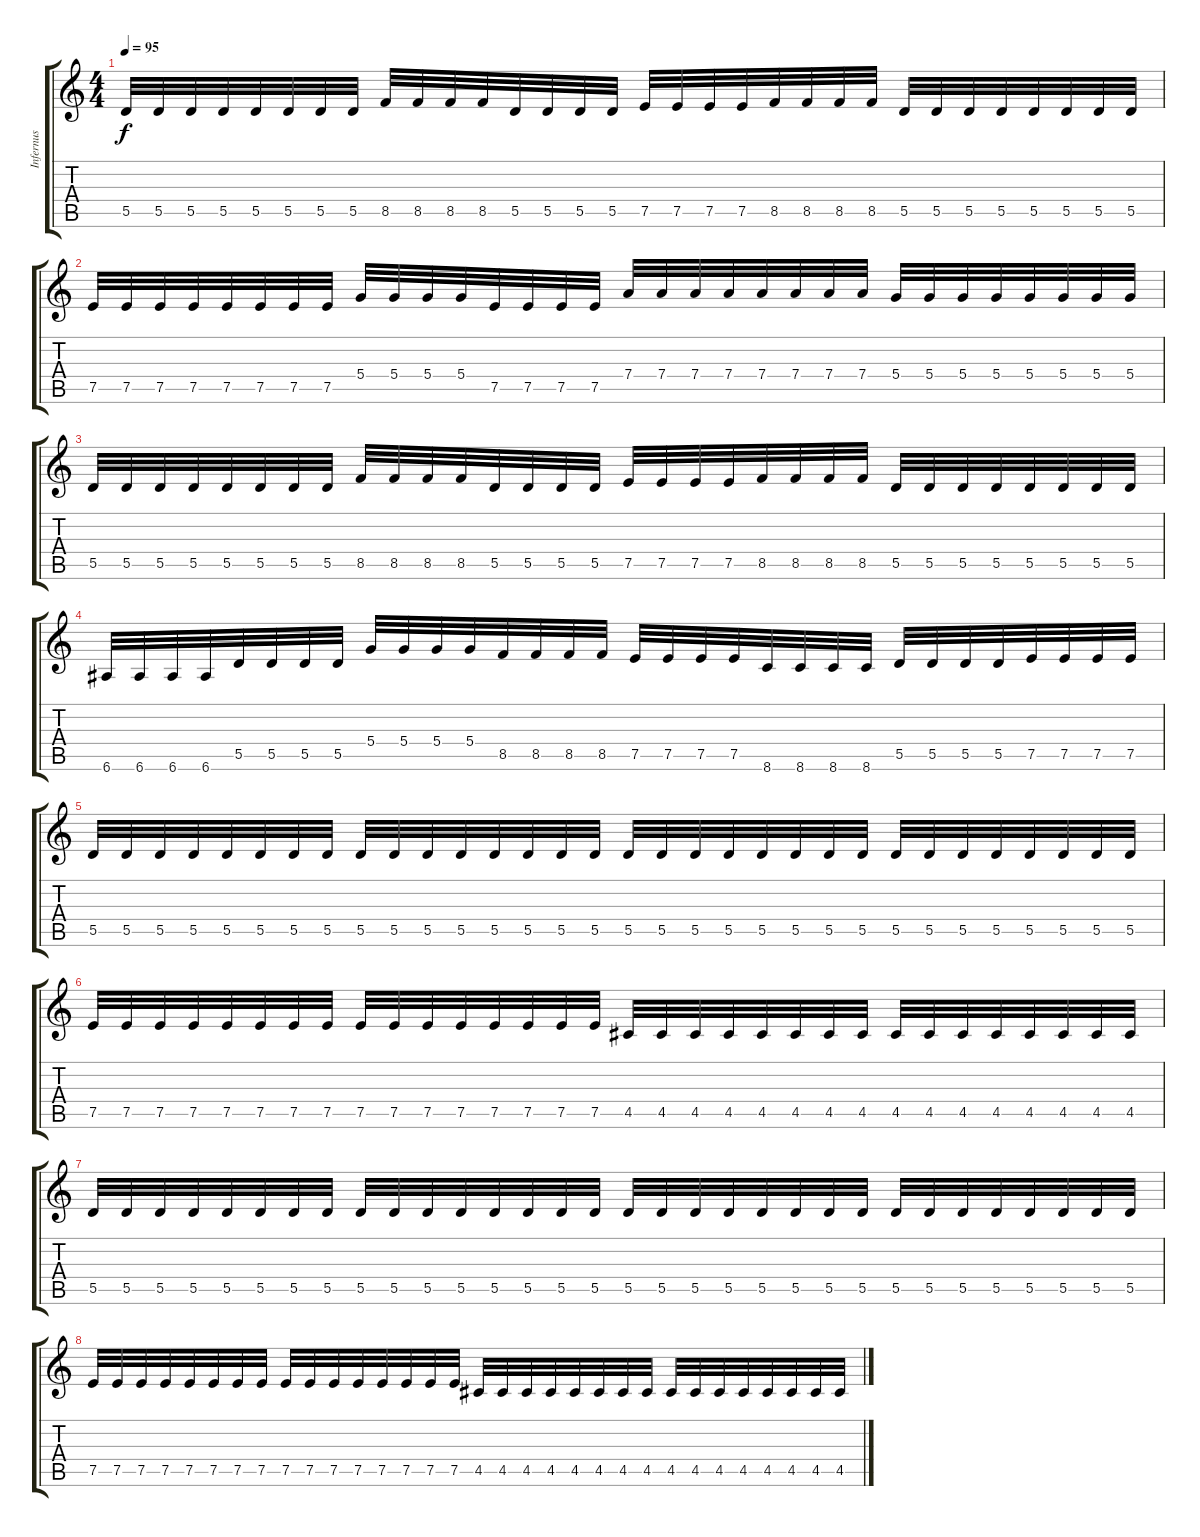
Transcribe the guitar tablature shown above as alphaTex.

\track ("Infernus" "Infernus") {instrument distortionguitar}
\staff {score tabs}
\tuning (E4 B3 G3 D3 A2 E2) {hide}
\ts (4 4)
\tempo 95
\clef g2
\ks c
5.5.32{dy f} 5.5.32 5.5.32 5.5.32 5.5.32 5.5.32 5.5.32 5.5.32 8.5.32 8.5.32 8.5.32 8.5.32 5.5.32 5.5.32 5.5.32 5.5.32 7.5.32 7.5.32 7.5.32 7.5.32 8.5.32 8.5.32 8.5.32 8.5.32 5.5.32 5.5.32 5.5.32 5.5.32 5.5.32 5.5.32 5.5.32 5.5.32 |
7.5.32 7.5.32 7.5.32 7.5.32 7.5.32 7.5.32 7.5.32 7.5.32 5.4.32 5.4.32 5.4.32 5.4.32 7.5.32 7.5.32 7.5.32 7.5.32 7.4.32 7.4.32 7.4.32 7.4.32 7.4.32 7.4.32 7.4.32 7.4.32 5.4.32 5.4.32 5.4.32 5.4.32 5.4.32 5.4.32 5.4.32 5.4.32 |
5.5.32 5.5.32 5.5.32 5.5.32 5.5.32 5.5.32 5.5.32 5.5.32 8.5.32 8.5.32 8.5.32 8.5.32 5.5.32 5.5.32 5.5.32 5.5.32 7.5.32 7.5.32 7.5.32 7.5.32 8.5.32 8.5.32 8.5.32 8.5.32 5.5.32 5.5.32 5.5.32 5.5.32 5.5.32 5.5.32 5.5.32 5.5.32 |
6.6.32 6.6.32 6.6.32 6.6.32 5.5.32 5.5.32 5.5.32 5.5.32 5.4.32 5.4.32 5.4.32 5.4.32 8.5.32 8.5.32 8.5.32 8.5.32 7.5.32 7.5.32 7.5.32 7.5.32 8.6.32 8.6.32 8.6.32 8.6.32 5.5.32 5.5.32 5.5.32 5.5.32 7.5.32 7.5.32 7.5.32 7.5.32 |
5.5.32 5.5.32 5.5.32 5.5.32 5.5.32 5.5.32 5.5.32 5.5.32 5.5.32 5.5.32 5.5.32 5.5.32 5.5.32 5.5.32 5.5.32 5.5.32 5.5.32 5.5.32 5.5.32 5.5.32 5.5.32 5.5.32 5.5.32 5.5.32 5.5.32 5.5.32 5.5.32 5.5.32 5.5.32 5.5.32 5.5.32 5.5.32 |
7.5.32 7.5.32 7.5.32 7.5.32 7.5.32 7.5.32 7.5.32 7.5.32 7.5.32 7.5.32 7.5.32 7.5.32 7.5.32 7.5.32 7.5.32 7.5.32 4.5.32 4.5.32 4.5.32 4.5.32 4.5.32 4.5.32 4.5.32 4.5.32 4.5.32 4.5.32 4.5.32 4.5.32 4.5.32 4.5.32 4.5.32 4.5.32 |
5.5.32 5.5.32 5.5.32 5.5.32 5.5.32 5.5.32 5.5.32 5.5.32 5.5.32 5.5.32 5.5.32 5.5.32 5.5.32 5.5.32 5.5.32 5.5.32 5.5.32 5.5.32 5.5.32 5.5.32 5.5.32 5.5.32 5.5.32 5.5.32 5.5.32 5.5.32 5.5.32 5.5.32 5.5.32 5.5.32 5.5.32 5.5.32 |
7.5.32 7.5.32 7.5.32 7.5.32 7.5.32 7.5.32 7.5.32 7.5.32 7.5.32 7.5.32 7.5.32 7.5.32 7.5.32 7.5.32 7.5.32 7.5.32 4.5.32 4.5.32 4.5.32 4.5.32 4.5.32 4.5.32 4.5.32 4.5.32 4.5.32 4.5.32 4.5.32 4.5.32 4.5.32 4.5.32 4.5.32 4.5.32
